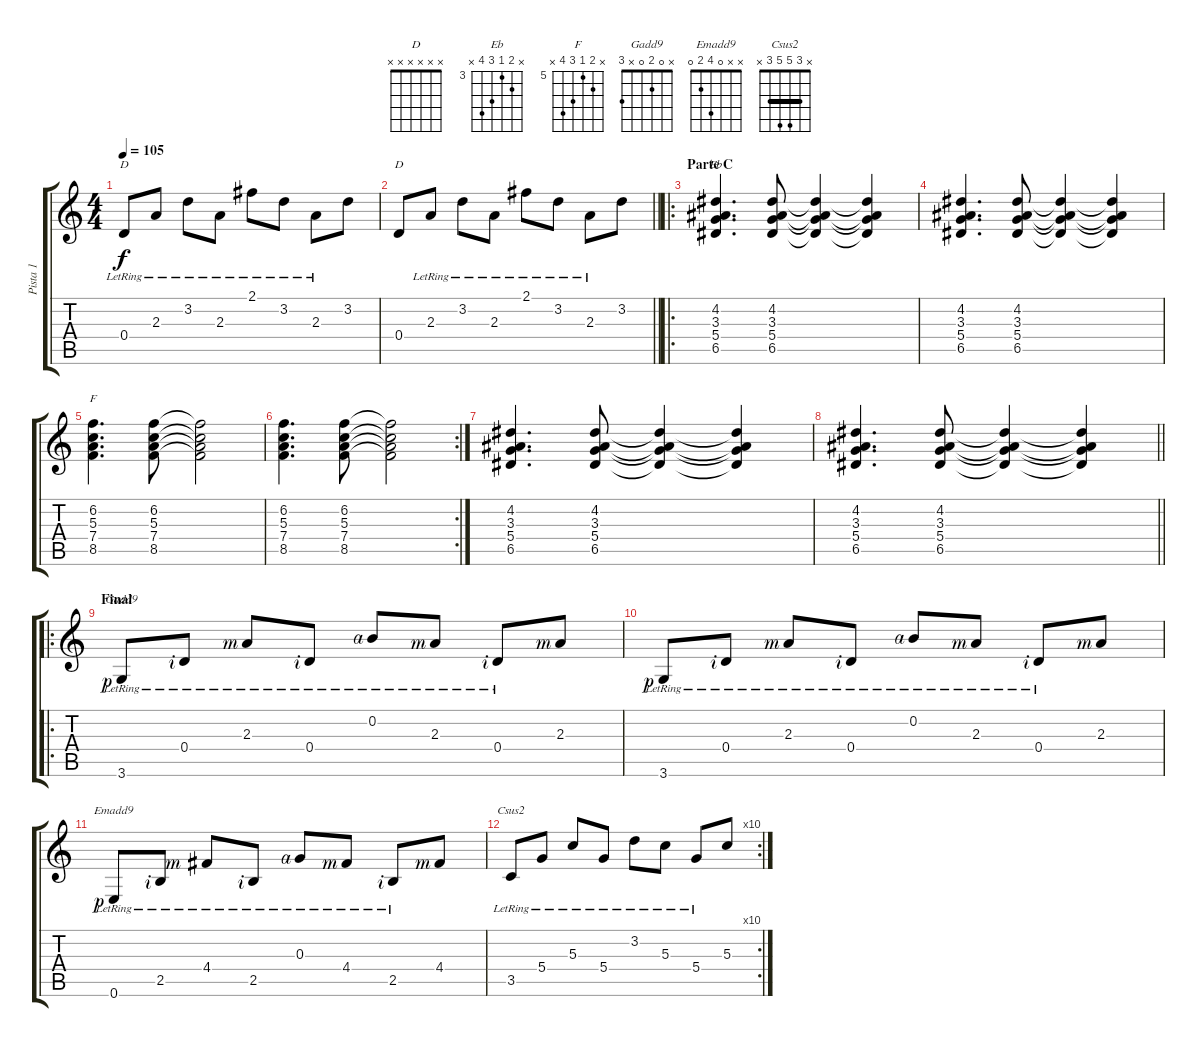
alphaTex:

\track ("Pista 1" "Pista 1") {instrument acousticguitarsteel}
\staff {score tabs}
\tuning (E4 B3 G3 D3 A2 E2) {hide}
\chord ("D" 2 3 2 0 x x) {barre 2}
\chord ("D" x x x x x x)
\chord ("Eb" x 4 3 5 6 x) {firstfret 3}
\chord ("F" x 6 5 7 8 x) {firstfret 5}
\chord ("Gadd9" x 0 2 0 x 3)
\chord ("Emadd9" x x 0 4 2 0)
\chord ("Csus2" x 3 5 5 3 x) {barre 3}
\ts (4 4)
\tempo 105
\clef g2
\ks c
0.4{lr}.8{ch "D" dy f} 2.3{lr}.8 3.2{lr}.8 2.3{lr}.8 2.1{lr}.8 3.2{lr}.8 2.3{lr}.8 3.2.8 |
\barLineRight lightlight
0.4.8{ch "D"} 2.3{lr}.8 3.2{lr}.8 2.3{lr}.8 2.1{lr}.8 3.2{lr}.8 2.3{lr}.8 3.2.8 |
\ro
\section ("" "Parte C")
(4.2 3.3 5.4 6.5).4{d ch "Eb"} (4.2 3.3 5.4 6.5).8 (4.2{t} 3.3{t} 5.4{t} 6.5{t}).4 (4.2{t} 3.3{t} 5.4{t} 6.5{t}).4 |
(4.2 3.3 5.4 6.5).4{d} (4.2 3.3 5.4 6.5).8 (4.2{t} 3.3{t} 5.4{t} 6.5{t}).4 (4.2{t} 3.3{t} 5.4{t} 6.5{t}).4 |
(6.2 5.3 7.4 8.5).4{d ch "F"} (6.2 5.3 7.4 8.5).8 (6.2{t} 5.3{t} 7.4{t} 8.5{t}).2 |
\rc 2
(6.2 5.3 7.4 8.5).4{d} (6.2 5.3 7.4 8.5).8 (6.2{t} 5.3{t} 7.4{t} 8.5{t}).2 |
(4.2 3.3 5.4 6.5).4{d} (4.2 3.3 5.4 6.5).8 (4.2{t} 3.3{t} 5.4{t} 6.5{t}).4 (4.2{t} 3.3{t} 5.4{t} 6.5{t}).4 |
\barLineRight lightlight
(4.2 3.3 5.4 6.5).4{d} (4.2 3.3 5.4 6.5).8 (4.2{t} 3.3{t} 5.4{t} 6.5{t}).4 (4.2{t} 3.3{t} 5.4{t} 6.5{t}).4 |
\ro
\section ("" "Final")
3.6{lr rf 1}.8{ch "Gadd9"} 0.4{lr rf 2}.8 2.3{lr rf 3}.8 0.4{lr rf 2}.8 0.2{lr rf 4}.8 2.3{lr rf 3}.8 0.4{lr rf 2}.8 2.3{rf 3}.8 |
3.6{lr rf 1}.8 0.4{lr rf 2}.8 2.3{lr rf 3}.8 0.4{lr rf 2}.8 0.2{lr rf 4}.8 2.3{lr rf 3}.8 0.4{lr rf 2}.8 2.3{rf 3}.8 |
0.6{lr rf 1}.8{ch "Emadd9"} 2.5{lr rf 2}.8 4.4{lr rf 3}.8 2.5{lr rf 2}.8 0.3{lr rf 4}.8 4.4{lr rf 3}.8 2.5{lr rf 2}.8 4.4{rf 3}.8 |
\rc 10
3.5{lr}.8{ch "Csus2"} 5.4{lr}.8 5.3{lr}.8 5.4{lr}.8 3.2{lr}.8 5.3{lr}.8 5.4{lr}.8 5.3.8
